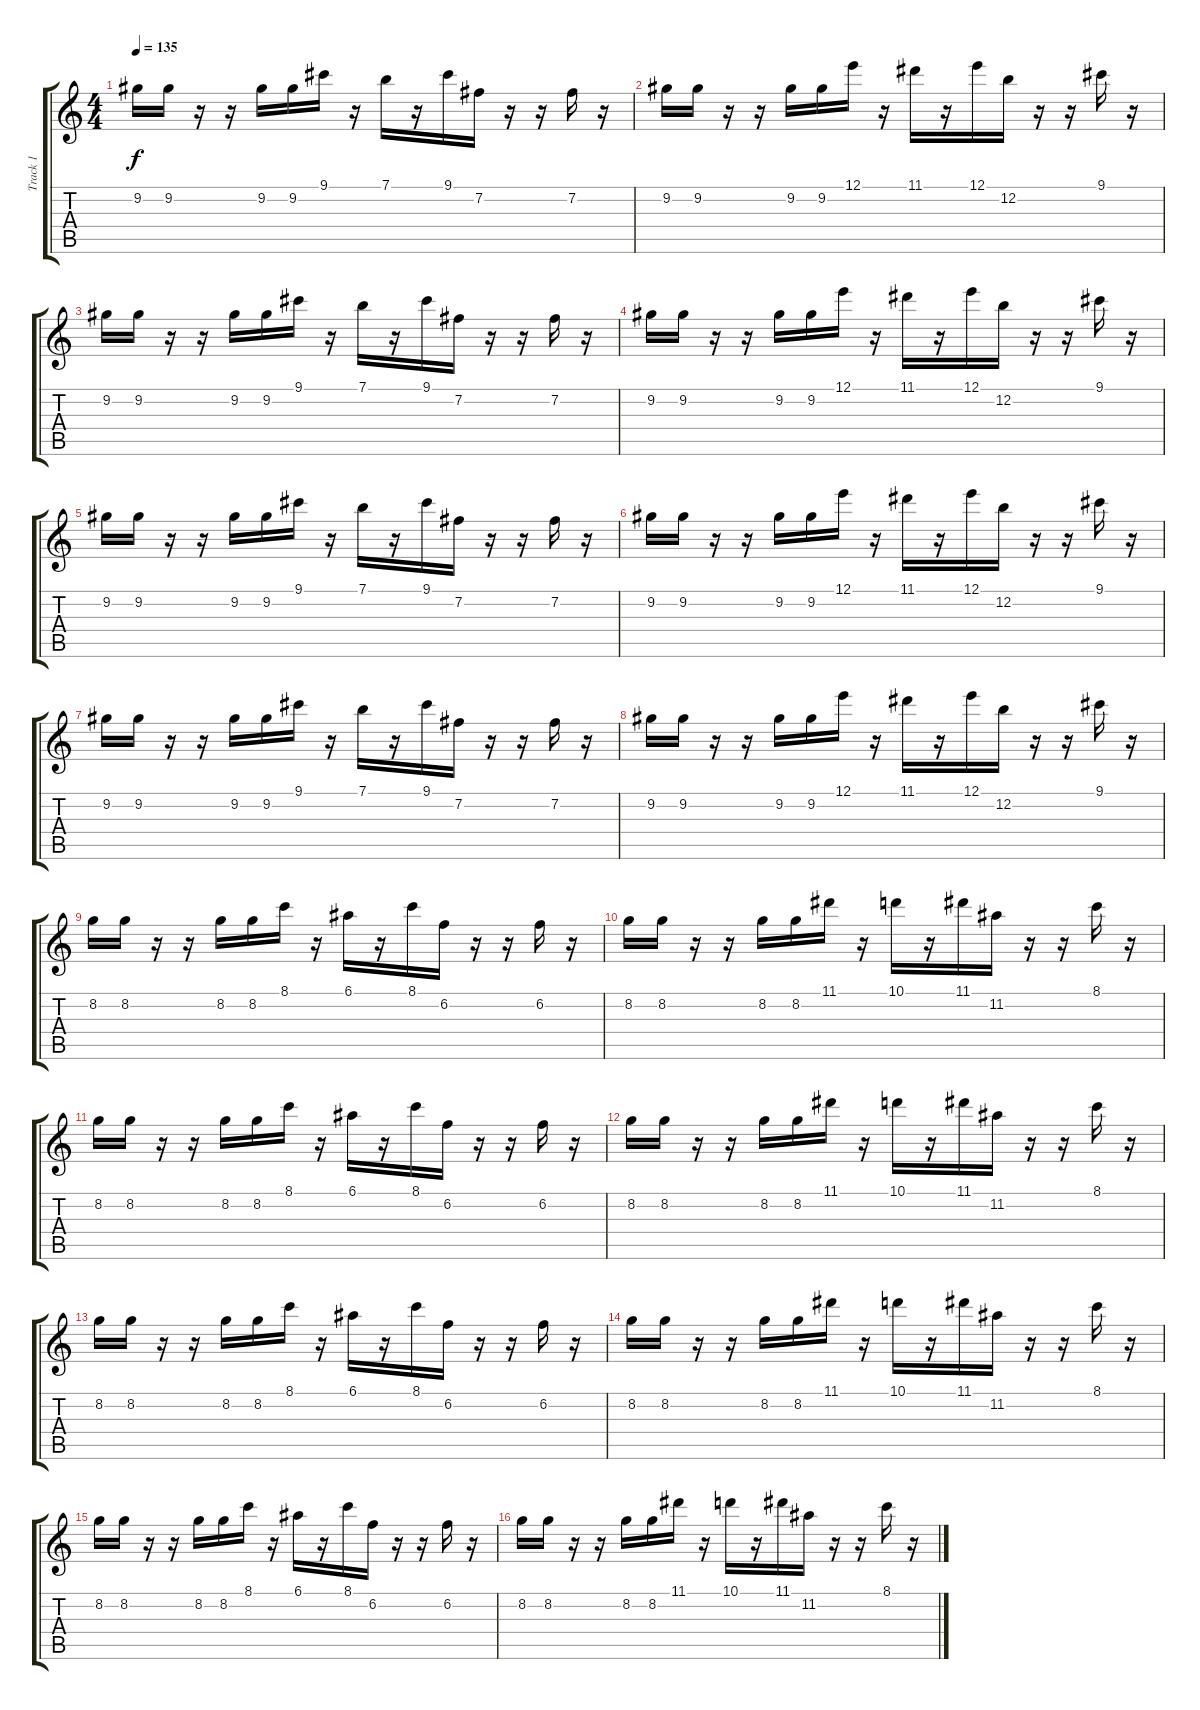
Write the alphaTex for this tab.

\track ("Track 1" "Track 1") {instrument electricguitarmuted}
\staff {score tabs}
\tuning (E4 B3 G3 D3 A2 E2) {hide}
\ts (4 4)
\tempo 135
\clef g2
\ks c
9.2.16{dy f volume 14 instrument overdrivenguitar} 9.2.16 r.16 r.16 9.2.16 9.2.16 9.1.16 r.16 7.1.16 r.16 9.1.16 7.2.16 r.16 r.16 7.2.16 r.16 |
9.2.16 9.2.16 r.16 r.16 9.2.16 9.2.16 12.1.16 r.16 11.1.16 r.16 12.1.16 12.2.16 r.16 r.16 9.1.16 r.16 |
9.2.16 9.2.16 r.16 r.16 9.2.16 9.2.16 9.1.16 r.16 7.1.16 r.16 9.1.16 7.2.16 r.16 r.16 7.2.16 r.16 |
9.2.16 9.2.16 r.16 r.16 9.2.16 9.2.16 12.1.16 r.16 11.1.16 r.16 12.1.16 12.2.16 r.16 r.16 9.1.16 r.16 |
9.2.16 9.2.16 r.16 r.16 9.2.16 9.2.16 9.1.16 r.16 7.1.16 r.16 9.1.16 7.2.16 r.16 r.16 7.2.16 r.16 |
9.2.16 9.2.16 r.16 r.16 9.2.16 9.2.16 12.1.16 r.16 11.1.16 r.16 12.1.16 12.2.16 r.16 r.16 9.1.16 r.16 |
9.2.16 9.2.16 r.16 r.16 9.2.16 9.2.16 9.1.16 r.16 7.1.16 r.16 9.1.16 7.2.16 r.16 r.16 7.2.16 r.16 |
9.2.16 9.2.16 r.16 r.16 9.2.16 9.2.16 12.1.16 r.16 11.1.16 r.16 12.1.16 12.2.16 r.16 r.16 9.1.16 r.16 |
8.2.16{instrument electricguitarmuted} 8.2.16 r.16 r.16 8.2.16 8.2.16 8.1.16 r.16 6.1.16 r.16 8.1.16 6.2.16 r.16 r.16 6.2.16 r.16 |
8.2.16 8.2.16 r.16 r.16 8.2.16 8.2.16 11.1.16 r.16 10.1.16 r.16 11.1.16 11.2.16 r.16 r.16 8.1.16 r.16 |
8.2.16 8.2.16 r.16 r.16 8.2.16 8.2.16 8.1.16 r.16 6.1.16 r.16 8.1.16 6.2.16 r.16 r.16 6.2.16 r.16 |
8.2.16 8.2.16 r.16 r.16 8.2.16 8.2.16 11.1.16 r.16 10.1.16 r.16 11.1.16 11.2.16 r.16 r.16 8.1.16 r.16 |
8.2.16 8.2.16 r.16 r.16 8.2.16 8.2.16 8.1.16 r.16 6.1.16 r.16 8.1.16 6.2.16 r.16 r.16 6.2.16 r.16 |
8.2.16 8.2.16 r.16 r.16 8.2.16 8.2.16 11.1.16 r.16 10.1.16 r.16 11.1.16 11.2.16 r.16 r.16 8.1.16 r.16 |
8.2.16 8.2.16 r.16 r.16 8.2.16 8.2.16 8.1.16 r.16 6.1.16 r.16 8.1.16 6.2.16 r.16 r.16 6.2.16 r.16 |
8.2.16 8.2.16 r.16 r.16 8.2.16 8.2.16 11.1.16 r.16 10.1.16 r.16 11.1.16 11.2.16 r.16 r.16 8.1.16 r.16
